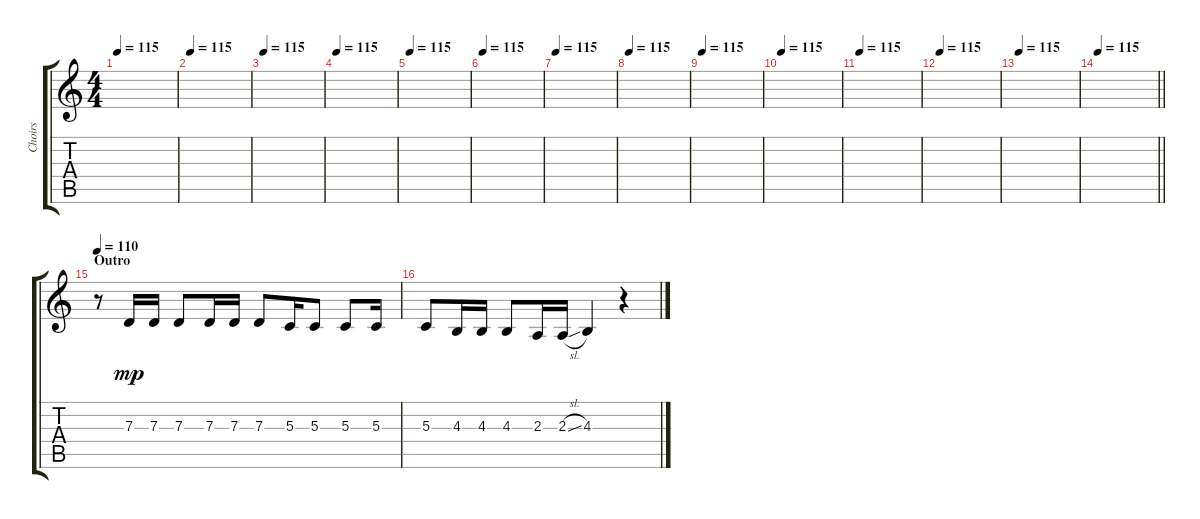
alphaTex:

\track ("Choirs" "Choirs") {instrument ocarina}
\staff {score tabs}
\tuning (E4 B3 G3 D3 A2 E2) {hide}
\ts (4 4)
\tempo 115
\clef g2
\ks c
|
\tempo 115
|
\tempo 115
|
\tempo 115
|
\tempo 115
|
\tempo 115
|
\tempo 115
|
\tempo 115
|
\tempo 115
|
\tempo 115
|
\tempo 115
|
\tempo 115
|
\tempo 115
|
\tempo 115
\barLineRight lightlight
|
\section ("" "Outro")
\tempo 110
r.8 7.3.16{dy mp} 7.3.16 7.3.8 7.3.16 7.3.16 7.3.8 5.3.16 5.3.8 5.3.8 5.3.16 |
5.3.8 4.3.16 4.3.16 4.3.8 2.3.16 2.3{sl}.16 4.3.4 r.4
